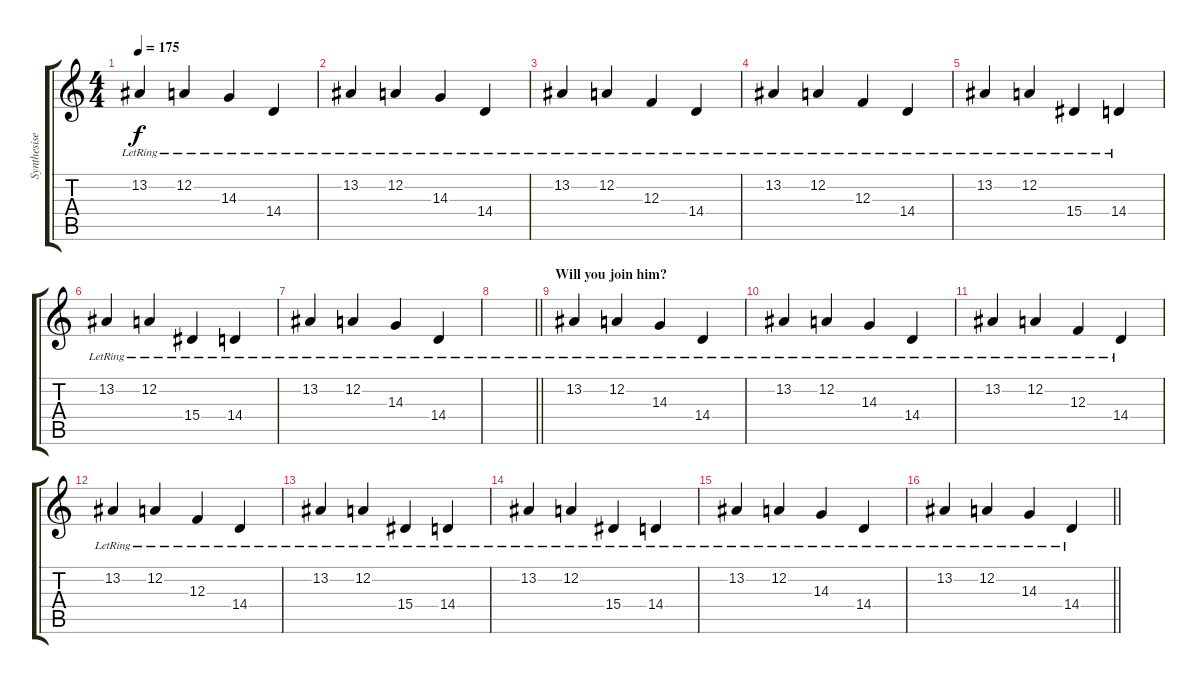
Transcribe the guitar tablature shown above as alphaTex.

\track ("Synthesiser One" "Synthesise") {instrument electricpiano1}
\staff {score tabs}
\tuning (D4 A3 F3 C3 G2 C2) {hide}
\ts (4 4)
\tempo 175
\clef g2
\ks c
13.2{lr}.4{dy f} 12.2{lr}.4 14.3{lr}.4 14.4{lr}.4 |
13.2{lr}.4 12.2{lr}.4 14.3{lr}.4 14.4{lr}.4 |
13.2{lr}.4 12.2{lr}.4 12.3{lr}.4 14.4{lr}.4 |
13.2{lr}.4 12.2{lr}.4 12.3{lr}.4 14.4{lr}.4 |
13.2{lr}.4 12.2{lr}.4 15.4{lr}.4 14.4{lr}.4 |
13.2{lr}.4 12.2{lr}.4 15.4{lr}.4 14.4{lr}.4 |
13.2{lr}.4 12.2{lr}.4 14.3{lr}.4 14.4{lr}.4 |
\barLineRight lightlight
|
\section ("" "Will you join him?")
13.2{lr}.4 12.2{lr}.4 14.3{lr}.4 14.4{lr}.4 |
13.2{lr}.4 12.2{lr}.4 14.3{lr}.4 14.4{lr}.4 |
13.2{lr}.4 12.2{lr}.4 12.3{lr}.4 14.4{lr}.4 |
13.2{lr}.4 12.2{lr}.4 12.3{lr}.4 14.4{lr}.4 |
13.2{lr}.4 12.2{lr}.4 15.4{lr}.4 14.4{lr}.4 |
13.2{lr}.4 12.2{lr}.4 15.4{lr}.4 14.4{lr}.4 |
13.2{lr}.4 12.2{lr}.4 14.3{lr}.4 14.4{lr}.4 |
\barLineRight lightlight
13.2{lr}.4 12.2{lr}.4 14.3{lr}.4 14.4{lr}.4
